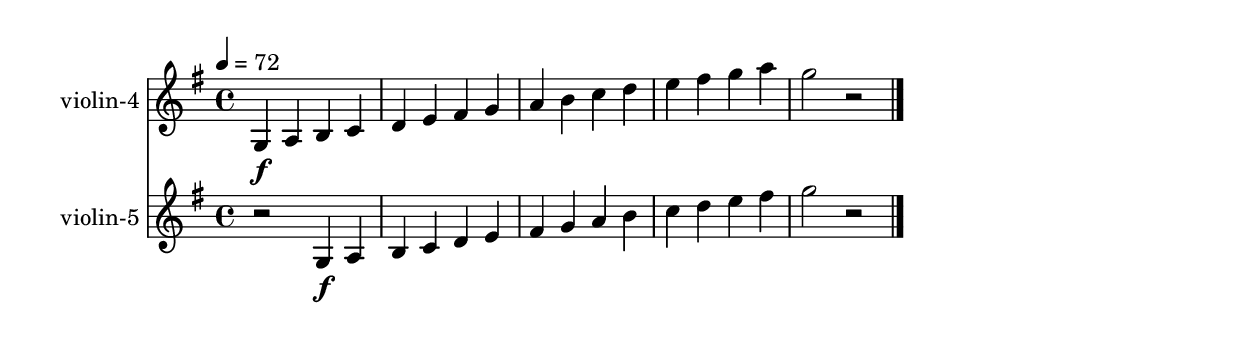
\version "2.13.31"

vlnone = \new Staff {
\relative c' {
  \set Staff.instrumentName = "violin-4"
  \key g \major
  %\tempo 4 = 108
  \tempo 4 = 72

g4\f a b c
d e fis g
a b c d
e fis g a
g2 r2

\bar "|."
}
}

vlntwo = \new Staff {
\relative c' {
  \set Staff.instrumentName = "violin-5"
  \key g \major
  %\tempo 4 = 108
  \tempo 4 = 72

r2 g4\f a
b c d e
fis g a b
c d e fis
g2 r2

\bar "|."
}
}

\score {
  <<
     \vlnone
     \vlntwo
  >>
  \layout{}
  \midi{}
}

